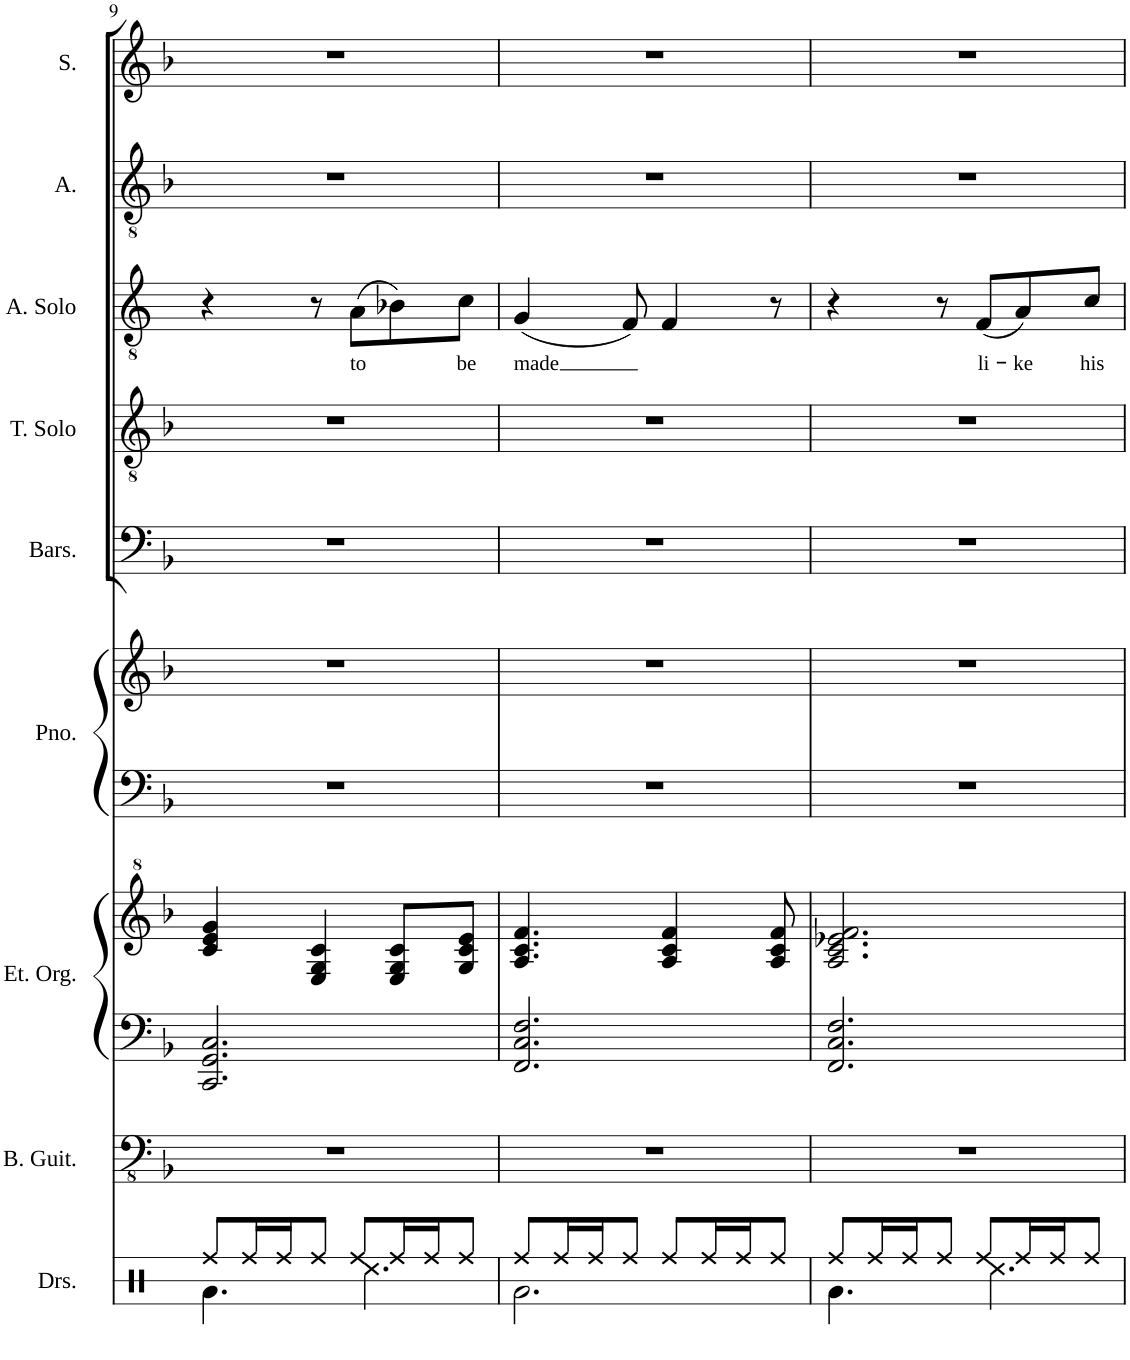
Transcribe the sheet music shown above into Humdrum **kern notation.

**kern	**kern	**kern	**kern	**kern	**kern	**kern	**kern	**kern	**text	**kern	**kern
*part9	*part8	*part7	*part7	*part6	*part6	*part5	*part4	*part3	*part3	*part2	*part1
*staff11	*staff10	*staff9	*staff8	*staff7	*staff6	*staff5	*staff4	*staff3	*staff3	*staff2	*staff1
*I"Drumset	*I"Bass Guitar	*I"Electronic Organ	*	*I"Piano	*	*I"Baritones	*I"Tenor Solo	*I"Alto Solo	*	*I"Alto	*I"Soprano
*I'Drs.	*I'B. Guit.	*I'Et. Org.	*	*I'Pno.	*	*I'Bars.	*I'T. Solo	*I'A. Solo	*	*I'A.	*I'S.
!!LO:PB:g=z
*clefX	*clefFv4	*clefF4	*clefG^2	*clefF4	*clefG2	*clefF4	*clefGv2	*clefGv2	*	*clefGv2	*clefG2
*k[]	*k[b-]	*k[b-]	*k[b-]	*k[b-]	*k[b-]	*k[b-]	*k[b-]	*k[]	*	*k[b-]	*k[b-]
*M6/8	*M6/8	*M6/8	*M6/8	*M6/8	*M6/8	*M6/8	*M6/8	*M6/8	*	*M6/8	*M6/8
=9	=9	=9	=9	=9	=9	=9	=9	=9	=9	=9	=9
*^	*	*	*	*	*	*	*	*	*	*	*
8Rdd/L	4.Ra\	2.r	2.CC/ 2.GG/ 2.C/	4cc/ 4ee/ 4gg/	2.r	2.r	2.r	2.r	4r	.	2.r	2.r
16Rdd/L	.	.	.	.	.	.	.	.	.	.	.	.
16Rdd/J	.	.	.	.	.	.	.	.	.	.	.	.
8Rdd/J	.	.	.	4e/ 4g/ 4cc/	.	.	.	.	8r	.	.	.
!	!	!	!	!	!	!	!	!	!	!LO:LY:b	!	!
8Rdd/L	4.Rcc\	.	.	.	.	.	.	.	(8A\L	to	.	.
16Rdd/L	.	.	.	8e/ 8g/ 8cc/L	.	.	.	.	8B-X\)	.	.	.
16Rdd/J	.	.	.	.	.	.	.	.	.	.	.	.
!	!	!	!	!	!	!	!	!	!	!LO:LY:b	!	!
8Rdd/J	.	.	.	8g/ 8cc/ 8ee/J	.	.	.	.	8c\J	be	.	.
=10	=10	=10	=10	=10	=10	=10	=10	=10	=10	=10	=10	=10
!	!	!	!	!	!	!	!	!	!	!LO:LY:b	!	!
8Rdd/L	2.Ra\	2.r	2.FF/ 2.C/ 2.F/	4.a/ 4.cc/ 4.ff/	2.r	2.r	2.r	2.r	(4G/	made	2.r	2.r
16Rdd/L	.	.	.	.	.	.	.	.	.	.	.	.
16Rdd/J	.	.	.	.	.	.	.	.	.	.	.	.
8Rdd/J	.	.	.	.	.	.	.	.	8F/)	.	.	.
8Rdd/L	.	.	.	4a/ 4cc/ 4ff/	.	.	.	.	4F/	.	.	.
16Rdd/L	.	.	.	.	.	.	.	.	.	.	.	.
16Rdd/J	.	.	.	.	.	.	.	.	.	.	.	.
8Rdd/J	.	.	.	8a/ 8cc/ 8ff/	.	.	.	.	8r	.	.	.
=11	=11	=11	=11	=11	=11	=11	=11	=11	=11	=11	=11	=11
8Rdd/L	4.Ra\	2.r	2.FF/ 2.C/ 2.F/	2.a/ 2.cc/ 2.ee-X/ 2.ff/	2.r	2.r	2.r	2.r	4r	.	2.r	2.r
16Rdd/L	.	.	.	.	.	.	.	.	.	.	.	.
16Rdd/J	.	.	.	.	.	.	.	.	.	.	.	.
8Rdd/J	.	.	.	.	.	.	.	.	8r	.	.	.
!	!	!	!	!	!	!	!	!	!	!LO:LY:b	!	!
8Rdd/L	4.Rcc\	.	.	.	.	.	.	.	(8F/L	li-	.	.
!	!	!	!	!	!	!	!	!	!	!LO:LY:b	!	!
16Rdd/L	.	.	.	.	.	.	.	.	8A/)	-ke	.	.
16Rdd/J	.	.	.	.	.	.	.	.	.	.	.	.
!	!	!	!	!	!	!	!	!	!	!LO:LY:b	!	!
8Rdd/J	.	.	.	.	.	.	.	.	8c/J	his	.	.
*v	*v	*	*	*	*	*	*	*	*	*	*	*
=	=	=	=	=	=	=	=	=	=	=	=
*-	*-	*-	*-	*-	*-	*-	*-	*-	*-	*-	*-
